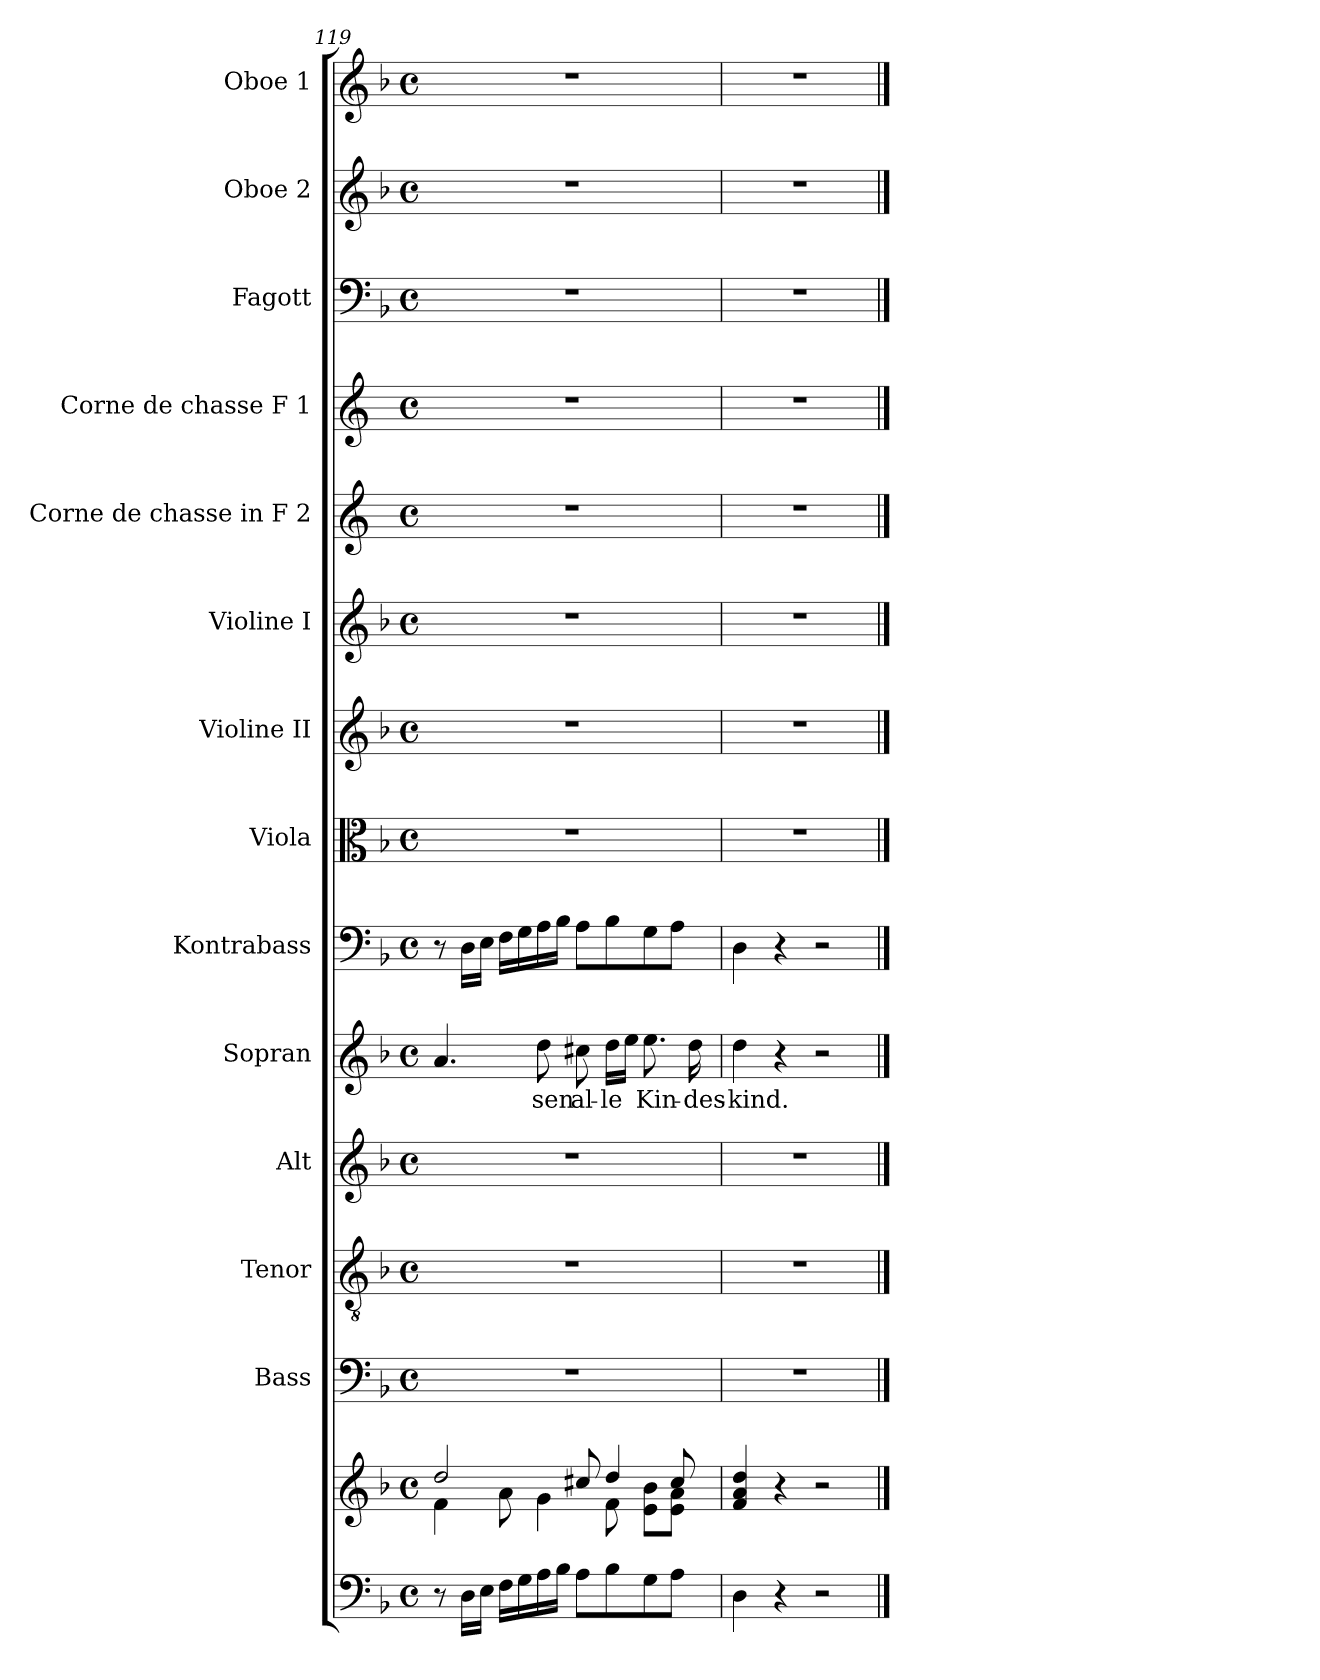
**kern	**kern	**kern	**kern	**kern	**kern	**text	**kern	**kern	**kern	**kern	**kern	**kern	**kern	**kern	**kern
*part14	*part14	*part13	*part12	*part11	*part10	*part10	*part9	*part8	*part7	*part6	*part5	*part4	*part3	*part2	*part1
*staff15	*staff14	*staff13	*staff12	*staff11	*staff10	*staff10	*staff9	*staff8	*staff7	*staff6	*staff5	*staff4	*staff3	*staff2	*staff1
*	*	*I"Bass	*I"Tenor	*I"Alt	*I"Sopran	*	*I"Kontrabass	*I"Viola	*I"Violine II	*I"Violine I	*I"Corne de chasse in F 2	*I"Corne de chasse F 1	*I"Fagott	*I"Oboe 2	*I"Oboe 1
*	*	*I'B.	*I'T.	*I'A.	*I'S.	*	*I'Kb.	*I'Vla.	*I'Vl. II	*I'Vl. I	*	*	*I'Fg.	*I'Ob. 2	*I'Ob. 1
*clefF4	*clefG2	*clefF4	*clefGv2	*clefG2	*clefG2	*	*clefF4	*clefC3	*clefG2	*clefG2	*clefG2	*clefG2	*clefF4	*clefG2	*clefG2
*	*	*	*	*	*	*	*ITrd7c12	*	*	*	*ITrd4c7	*ITrd4c7	*	*	*
*k[b-]	*k[b-]	*k[b-]	*k[b-]	*k[b-]	*k[b-]	*	*k[b-]	*k[b-]	*k[b-]	*k[b-]	*k[b-]	*k[b-]	*k[b-]	*k[b-]	*k[b-]
*F:	*F:	*F:	*F:	*F:	*F:	*	*F:	*F:	*F:	*F:	*F:	*F:	*F:	*F:	*F:
*M4/4	*M4/4	*M4/4	*M4/4	*M4/4	*M4/4	*	*M4/4	*M4/4	*M4/4	*M4/4	*M4/4	*M4/4	*M4/4	*M4/4	*M4/4
*met(c)	*met(c)	*met(c)	*met(c)	*met(c)	*met(c)	*	*met(c)	*met(c)	*met(c)	*met(c)	*met(c)	*met(c)	*met(c)	*met(c)	*met(c)
=119	=119	=119	=119	=119	=119	=119	=119	=119	=119	=119	=119	=119	=119	=119	=119
*	*^	*	*	*	*	*	*	*	*	*	*	*	*	*	*
8r	2dd/	4f\	1r	1r	1r	4.a/	.	8r	1r	1r	1r	1r	1r	1r	1r	1r
16D\LL	.	.	.	.	.	.	.	16DD\LL	.	.	.	.	.	.	.	.
16E\JJ	.	.	.	.	.	.	.	16EE\JJ	.	.	.	.	.	.	.	.
16F\LL	.	8a\	.	.	.	.	.	16FF\LL	.	.	.	.	.	.	.	.
16G\	.	.	.	.	.	.	.	16GG\	.	.	.	.	.	.	.	.
!	!	!	!	!	!	!	!LO:LY:b	!	!	!	!	!	!	!	!	!
16A\	.	4g\	.	.	.	8dd\	-sen	16AA\	.	.	.	.	.	.	.	.
16B-\JJ	.	.	.	.	.	.	.	16BB-\JJ	.	.	.	.	.	.	.	.
!	!	!	!	!	!	!	!LO:LY:b	!	!	!	!	!	!	!	!	!
8A\L	8cc#X/	.	.	.	.	8cc#X\	al-	8AA\L	.	.	.	.	.	.	.	.
!	!	!	!	!	!	!	!LO:LY:b	!	!	!	!	!	!	!	!	!
8B-\	4dd/	8f\	.	.	.	16dd\LL	-le	8BB-\	.	.	.	.	.	.	.	.
.	.	.	.	.	.	16ee\JJ	.	.	.	.	.	.	.	.	.	.
!	!	!	!	!	!	!	!LO:LY:b	!	!	!	!	!	!	!	!	!
8G\	.	8e\ 8b-\L	.	.	.	8.ee\	Kin-	8GG\	.	.	.	.	.	.	.	.
8A\J	8cc#/	8e\ 8a\J	.	.	.	.	.	8AA\J	.	.	.	.	.	.	.	.
!	!	!	!	!	!	!	!LO:LY:b	!	!	!	!	!	!	!	!	!
.	.	.	.	.	.	16dd\	-des-	.	.	.	.	.	.	.	.	.
*	*v	*v	*	*	*	*	*	*	*	*	*	*	*	*	*	*
=120	=120	=120	=120	=120	=120	=120	=120	=120	=120	=120	=120	=120	=120	=120	=120
!	!	!	!	!	!	!LO:LY:b	!	!	!	!	!	!	!	!	!
4D\	4f/ 4a/ 4dd/	1r	1r	1r	4dd\	-kind.	4DD\	1r	1r	1r	1r	1r	1r	1r	1r
4r	4r	.	.	.	4r	.	4r	.	.	.	.	.	.	.	.
2r	2r	.	.	.	2r	.	2r	.	.	.	.	.	.	.	.
==	==	==	==	==	==	==	==	==	==	==	==	==	==	==	==
*-	*-	*-	*-	*-	*-	*-	*-	*-	*-	*-	*-	*-	*-	*-	*-
